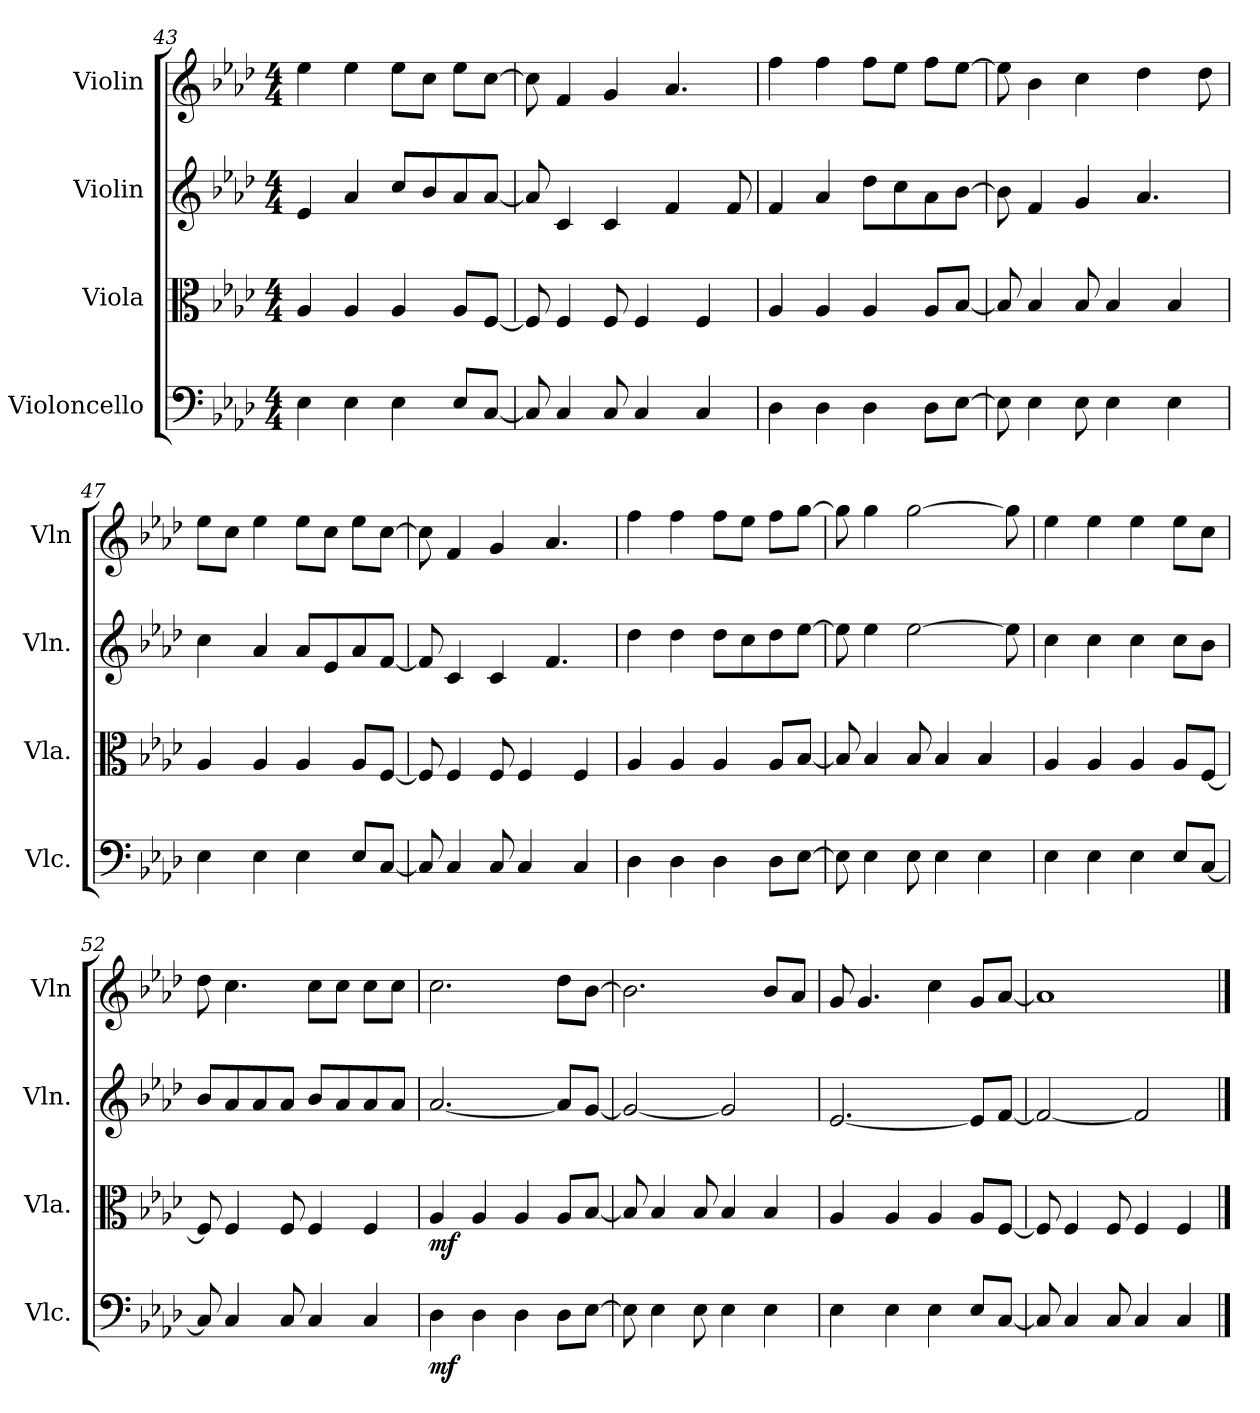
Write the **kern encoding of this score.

**kern	**dynam	**kern	**dynam	**kern	**kern
*part4	*part4	*part3	*part3	*part2	*part1
*staff4	*staff4	*staff3	*staff3	*staff2	*staff1
*I"Violoncello	*	*I"Viola	*	*I"Violin	*I"Violin
*I'Vlc.	*	*I'Vla.	*	*I'Vln.	*I'Vln
*clefF4	*	*clefC3	*	*clefG2	*clefG2
*k[b-e-a-d-]	*	*k[b-e-a-d-]	*	*k[b-e-a-d-]	*k[b-e-a-d-]
*M4/4	*	*M4/4	*	*M4/4	*M4/4
=43	=43	=43	=43	=43	=43
4E-\	.	4A-/	.	4e-/	4ee-\
4E-\	.	4A-/	.	4a-/	4ee-\
4E-\	.	4A-/	.	8cc\L	8ee-\L
.	.	.	.	8b-\	8cc\J
8E-\L	.	8A-/L	.	8a-/	8ee-\L
[8C/J	.	[8F/J	.	[8a-/J	[8cc\J
=44	=44	=44	=44	=44	=44
8C/]	.	8F/]	.	8a-/]	8cc\]
4C/	.	4F/	.	4c/	4f/
8C/	.	8F/	.	4c/	4g/
4C/	.	4F/	.	.	.
.	.	.	.	4f/	4.a-/
4C/	.	4F/	.	.	.
.	.	.	.	8f/	.
!!LO:LB:g=z
=45	=45	=45	=45	=45	=45
4D-\	.	4A-/	.	4f/	4ff\
4D-\	.	4A-/	.	4a-/	4ff\
4D-\	.	4A-/	.	8dd-\L	8ff\L
.	.	.	.	8cc\	8ee-\J
8D-\L	.	8A-/L	.	8a-/	8ff\L
[8E-\J	.	[8B-/J	.	[8b-\J	[8ee-\J
=46	=46	=46	=46	=46	=46
8E-\]	.	8B-/]	.	8b-\]	8ee-\]
4E-\	.	4B-/	.	4f/	4b-\
8E-\	.	8B-/	.	4g/	4cc\
4E-\	.	4B-/	.	.	.
.	.	.	.	4.a-/	4dd-\
4E-\	.	4B-/	.	.	.
.	.	.	.	.	8dd-\
=47	=47	=47	=47	=47	=47
4E-\	.	4A-/	.	4cc\	8ee-\L
.	.	.	.	.	8cc\J
4E-\	.	4A-/	.	4a-/	4ee-\
4E-\	.	4A-/	.	8a-/L	8ee-\L
.	.	.	.	8e-/	8cc\J
8E-\L	.	8A-/L	.	8a-/	8ee-\L
[8C/J	.	[8F/J	.	[8f/J	[8cc\J
=48	=48	=48	=48	=48	=48
8C/]	.	8F/]	.	8f/]	8cc\]
4C/	.	4F/	.	4c/	4f/
8C/	.	8F/	.	4c/	4g/
4C/	.	4F/	.	.	.
.	.	.	.	4.f/	4.a-/
4C/	.	4F/	.	.	.
!!LO:PB:g=z
=49	=49	=49	=49	=49	=49
4D-\	.	4A-/	.	4dd-\	4ff\
4D-\	.	4A-/	.	4dd-\	4ff\
4D-\	.	4A-/	.	8dd-\L	8ff\L
.	.	.	.	8cc\	8ee-\J
8D-\L	.	8A-/L	.	8dd-\	8ff\L
[8E-\J	.	[8B-/J	.	[8ee-\J	[8gg\J
=50	=50	=50	=50	=50	=50
8E-\]	.	8B-/]	.	8ee-\]	8gg\]
4E-\	.	4B-/	.	4ee-\	4gg\
8E-\	.	8B-/	.	[2ee-\	[2gg\
4E-\	.	4B-/	.	.	.
4E-\	.	4B-/	.	.	.
.	.	.	.	8ee-\]	8gg\]
=51	=51	=51	=51	=51	=51
4E-\	.	4A-/	.	4cc\	4ee-\
4E-\	.	4A-/	.	4cc\	4ee-\
4E-\	.	4A-/	.	4cc\	4ee-\
8E-\L	.	8A-/L	.	8cc\L	8ee-\L
[8C/J	.	[8F/J	.	8b-\J	8cc\J
=52	=52	=52	=52	=52	=52
8C/]	.	8F/]	.	8b-\L	8dd-\
4C/	.	4F/	.	8a-/	4.cc\
.	.	.	.	8a-/	.
8C/	.	8F/	.	8a-/J	.
4C/	.	4F/	.	8b-\L	8cc\L
.	.	.	.	8a-/	8cc\J
4C/	.	4F/	.	8a-/	8cc\L
.	.	.	.	8a-/J	8cc\J
!!LO:LB:g=z
=53	=53	=53	=53	=53	=53
!	!LO:DY:b	!	!LO:DY:b	!	!
4D-\	mf	4A-/	mf	[2.a-/	2.cc\
4D-\	.	4A-/	.	.	.
4D-\	.	4A-/	.	.	.
8D-\L	.	8A-/L	.	8a-/L]	8dd-\L
[8E-\J	.	[8B-/J	.	[8g/J	[8b-\J
=54	=54	=54	=54	=54	=54
8E-\]	.	8B-/]	.	2g/_	2.b-\]
4E-\	.	4B-/	.	.	.
8E-\	.	8B-/	.	.	.
4E-\	.	4B-/	.	2g/]	.
4E-\	.	4B-/	.	.	8b-/L
.	.	.	.	.	8a-/J
=55	=55	=55	=55	=55	=55
4E-\	.	4A-/	.	[2.e-/	8g/
.	.	.	.	.	4.g/
4E-\	.	4A-/	.	.	.
4E-\	.	4A-/	.	.	4cc\
8E-\L	.	8A-/L	.	8e-/L]	8g/L
[8C/J	.	[8F/J	.	[8f/J	[8a-/J
=56	=56	=56	=56	=56	=56
8C/]	.	8F/]	.	2f/_	1a-]
4C/	.	4F/	.	.	.
8C/	.	8F/	.	.	.
4C/	.	4F/	.	2f/]	.
4C/	.	4F/	.	.	.
==	==	==	==	==	==
*-	*-	*-	*-	*-	*-
